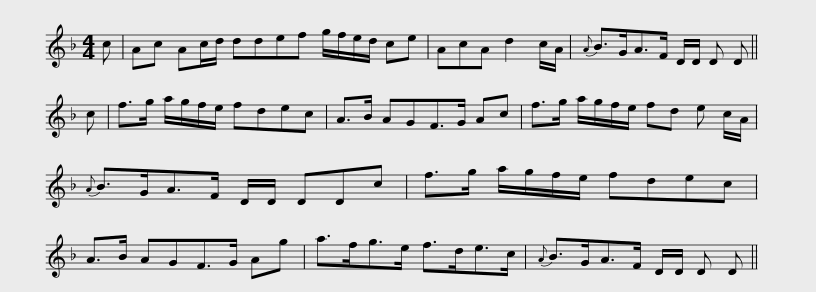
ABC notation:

X:1
L:1/8
M:4/4
I:linebreak $
K:Dmin
V:1 treble
V:1
 c | Ac Ac/d/ ddef g/f/e/d/ ce | AcA d2 c/A/ |{A} B>GA>F D/D/ D D || c |$ %5
 f>g a/g/f/e/ fdec | A>B AGF>G Ac | f>g a/g/f/e/ fd e c/A/ |{A} B>GA>F D/D/ DDc |$ f>g a/g/f/e/ fdec | %10
 A>B AGF>G Ag | a>fg>e f>de>c |{A} B>GA>F D/D/ D D || %13
